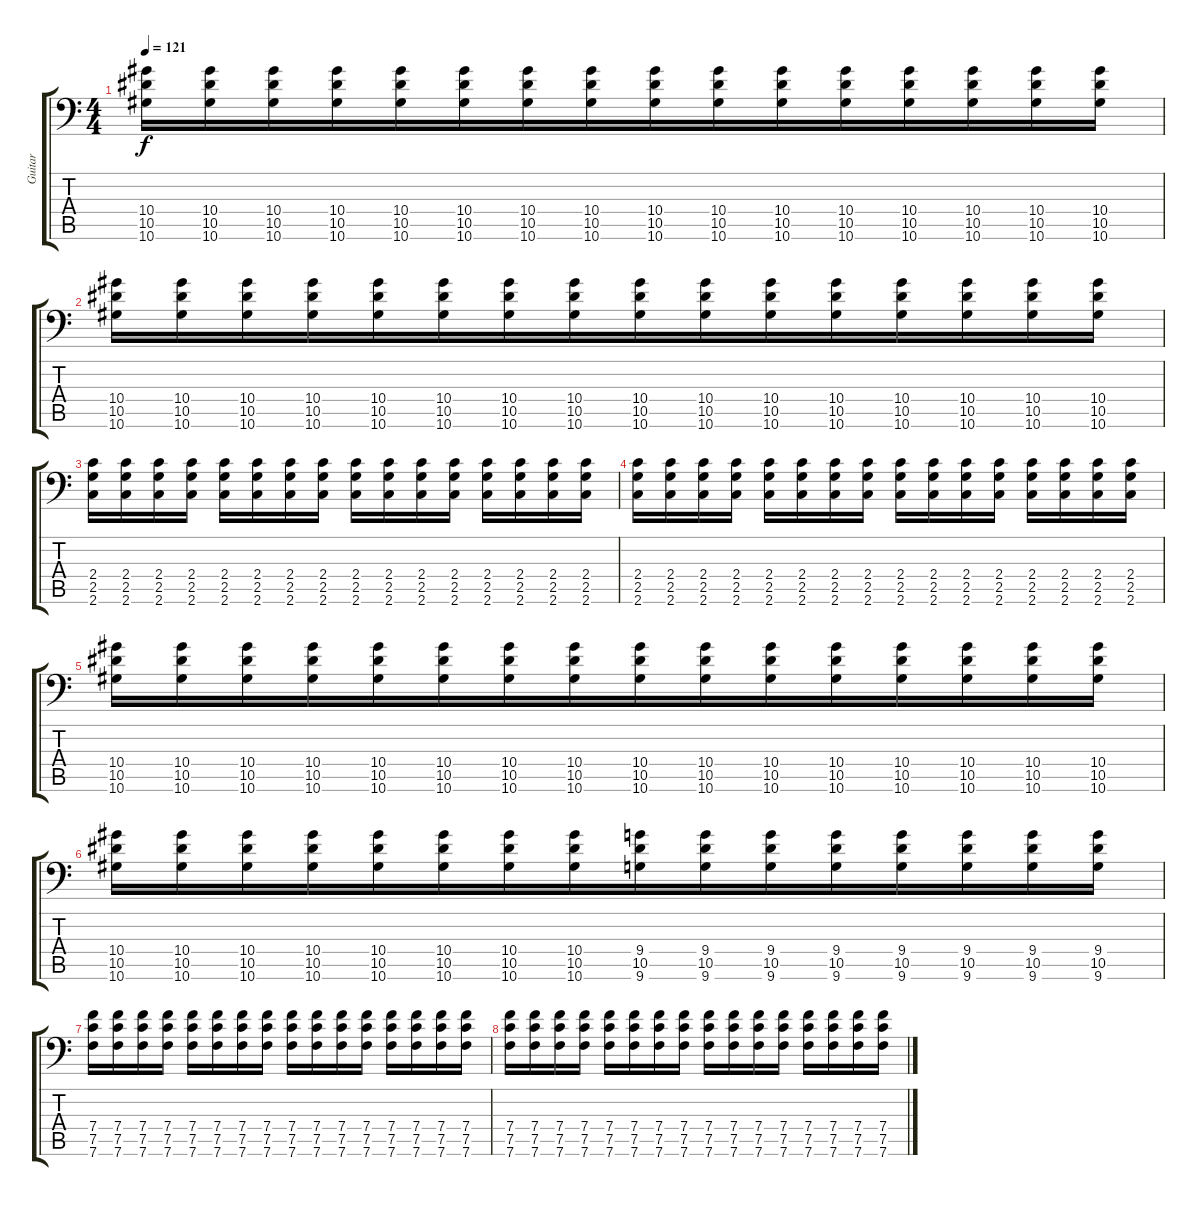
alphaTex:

\track ("Guitar" "Guitar") {instrument distortionguitar}
\staff {score tabs}
\tuning (C4 G3 Eb3 Bb2 F2 Bb1) {hide}
\ts (4 4)
\tempo 121
\clef f4
\ks c
(10.4 10.5 10.6).16{dy f} (10.4 10.5 10.6).16 (10.4 10.5 10.6).16 (10.4 10.5 10.6).16{beam merge} (10.4 10.5 10.6).16 (10.4 10.5 10.6).16 (10.4 10.5 10.6).16 (10.4 10.5 10.6).16{beam merge} (10.4 10.5 10.6).16 (10.4 10.5 10.6).16 (10.4 10.5 10.6).16 (10.4 10.5 10.6).16{beam merge} (10.4 10.5 10.6).16 (10.4 10.5 10.6).16 (10.4 10.5 10.6).16 (10.4 10.5 10.6).16 |
(10.4 10.5 10.6).16 (10.4 10.5 10.6).16 (10.4 10.5 10.6).16 (10.4 10.5 10.6).16{beam merge} (10.4 10.5 10.6).16 (10.4 10.5 10.6).16 (10.4 10.5 10.6).16 (10.4 10.5 10.6).16{beam merge} (10.4 10.5 10.6).16 (10.4 10.5 10.6).16 (10.4 10.5 10.6).16 (10.4 10.5 10.6).16{beam merge} (10.4 10.5 10.6).16 (10.4 10.5 10.6).16 (10.4 10.5 10.6).16 (10.4 10.5 10.6).16 |
(2.4 2.5 2.6).16{beam merge} (2.4 2.5 2.6).16 (2.4 2.5 2.6).16{beam merge} (2.4 2.5 2.6).16 (2.4 2.5 2.6).16{beam merge} (2.4 2.5 2.6).16 (2.4 2.5 2.6).16{beam merge} (2.4 2.5 2.6).16 (2.4 2.5 2.6).16{beam merge} (2.4 2.5 2.6).16 (2.4 2.5 2.6).16{beam merge} (2.4 2.5 2.6).16 (2.4 2.5 2.6).16{beam merge} (2.4 2.5 2.6).16 (2.4 2.5 2.6).16{beam merge} (2.4 2.5 2.6).16 |
(2.4 2.5 2.6).16{beam merge} (2.4 2.5 2.6).16 (2.4 2.5 2.6).16{beam merge} (2.4 2.5 2.6).16 (2.4 2.5 2.6).16{beam merge} (2.4 2.5 2.6).16 (2.4 2.5 2.6).16{beam merge} (2.4 2.5 2.6).16 (2.4 2.5 2.6).16{beam merge} (2.4 2.5 2.6).16 (2.4 2.5 2.6).16{beam merge} (2.4 2.5 2.6).16 (2.4 2.5 2.6).16{beam merge} (2.4 2.5 2.6).16 (2.4 2.5 2.6).16{beam merge} (2.4 2.5 2.6).16 |
(10.4 10.5 10.6).16 (10.4 10.5 10.6).16 (10.4 10.5 10.6).16 (10.4 10.5 10.6).16{beam merge} (10.4 10.5 10.6).16 (10.4 10.5 10.6).16 (10.4 10.5 10.6).16 (10.4 10.5 10.6).16{beam merge} (10.4 10.5 10.6).16 (10.4 10.5 10.6).16 (10.4 10.5 10.6).16 (10.4 10.5 10.6).16{beam merge} (10.4 10.5 10.6).16 (10.4 10.5 10.6).16 (10.4 10.5 10.6).16 (10.4 10.5 10.6).16 |
(10.4 10.5 10.6).16 (10.4 10.5 10.6).16 (10.4 10.5 10.6).16 (10.4 10.5 10.6).16{beam merge} (10.4 10.5 10.6).16 (10.4 10.5 10.6).16 (10.4 10.5 10.6).16 (10.4 10.5 10.6).16{beam merge} (9.4 10.5 9.6).16 (9.4 10.5 9.6).16 (9.4 10.5 9.6).16 (9.4 10.5 9.6).16{beam merge} (9.4 10.5 9.6).16 (9.4 10.5 9.6).16 (9.4 10.5 9.6).16 (9.4 10.5 9.6).16 |
(7.4 7.5 7.6).16{beam merge} (7.4 7.5 7.6).16 (7.4 7.5 7.6).16 (7.4 7.5 7.6).16 (7.4 7.5 7.6).16{beam merge} (7.4 7.5 7.6).16 (7.4 7.5 7.6).16 (7.4 7.5 7.6).16 (7.4 7.5 7.6).16{beam merge} (7.4 7.5 7.6).16 (7.4 7.5 7.6).16 (7.4 7.5 7.6).16 (7.4 7.5 7.6).16{beam merge} (7.4 7.5 7.6).16 (7.4 7.5 7.6).16 (7.4 7.5 7.6).16 |
(7.4 7.5 7.6).16{beam merge} (7.4 7.5 7.6).16 (7.4 7.5 7.6).16 (7.4 7.5 7.6).16 (7.4 7.5 7.6).16{beam merge} (7.4 7.5 7.6).16 (7.4 7.5 7.6).16 (7.4 7.5 7.6).16 (7.4 7.5 7.6).16{beam merge} (7.4 7.5 7.6).16 (7.4 7.5 7.6).16 (7.4 7.5 7.6).16 (7.4 7.5 7.6).16{beam merge} (7.4 7.5 7.6).16 (7.4 7.5 7.6).16 (7.4 7.5 7.6).16
